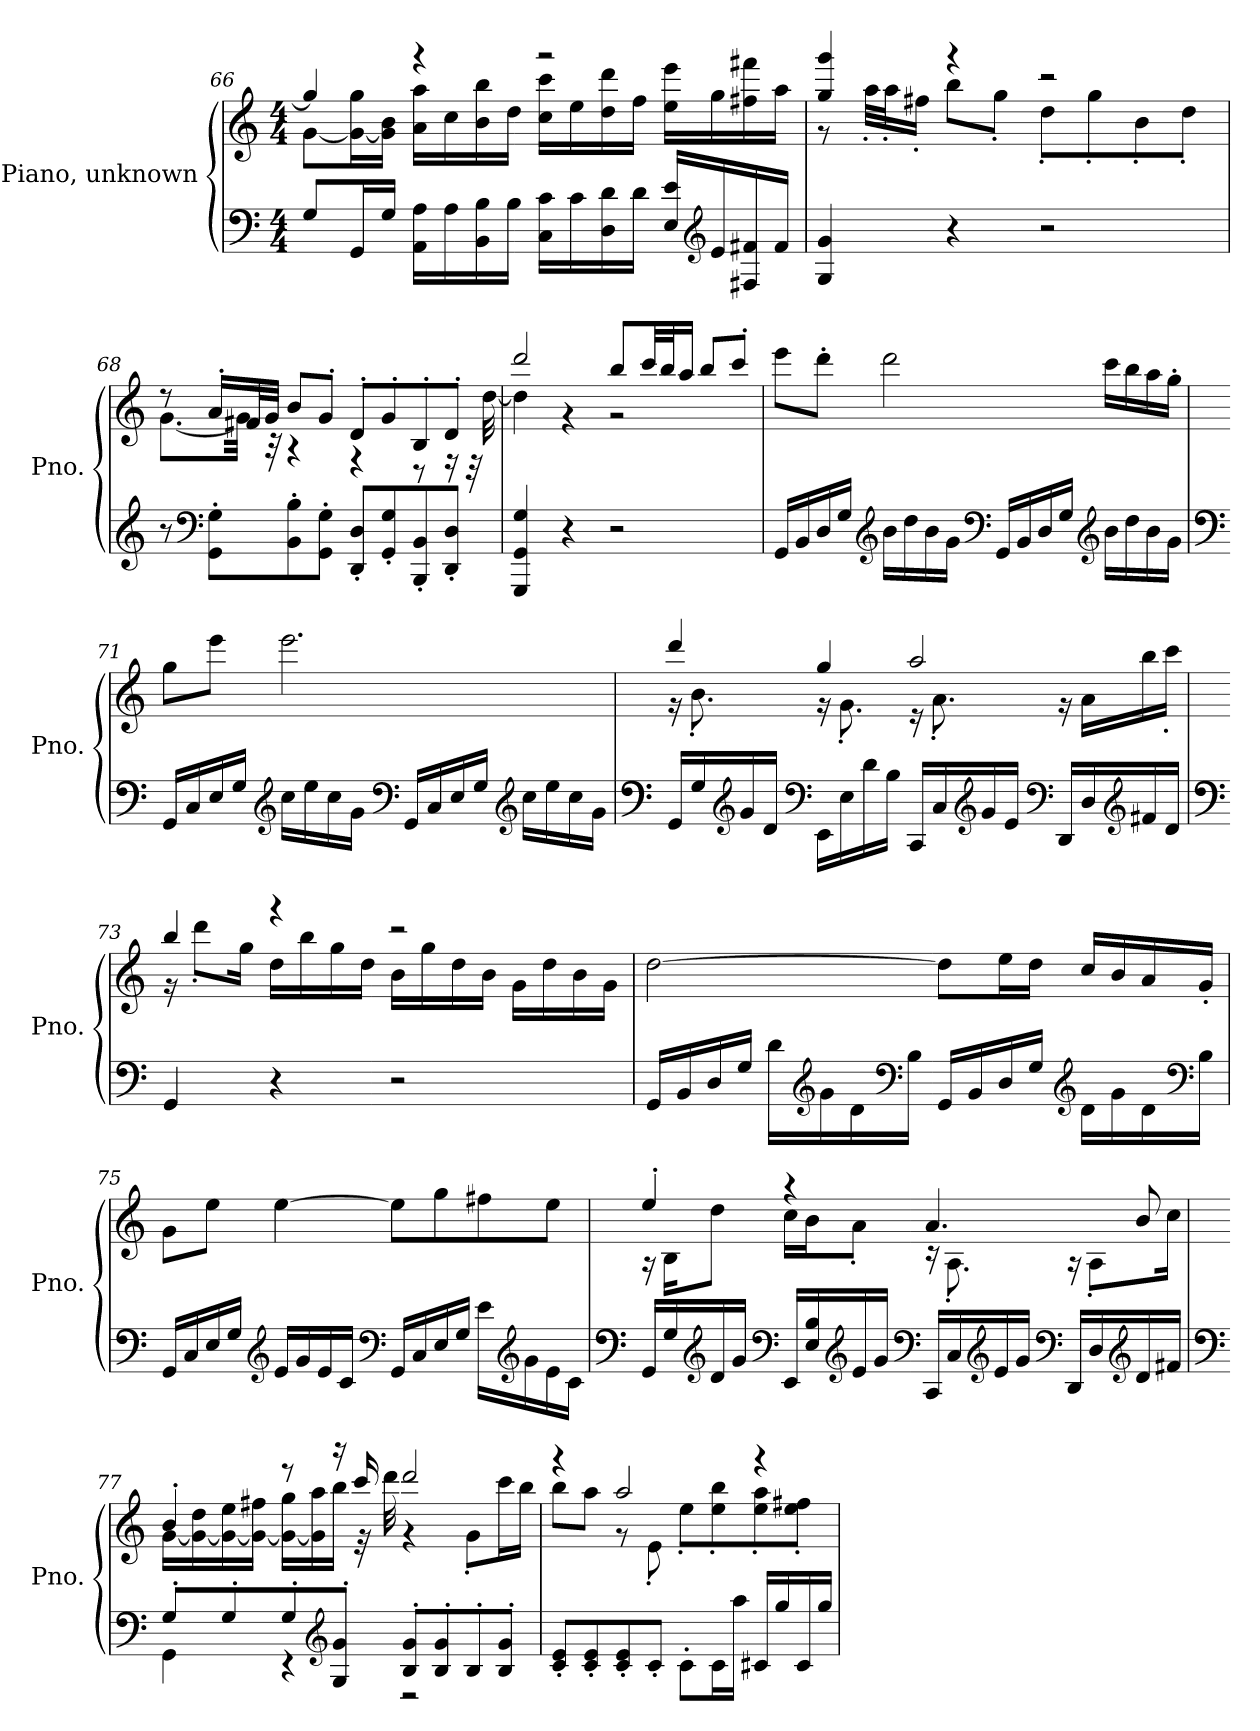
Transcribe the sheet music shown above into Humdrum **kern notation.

**kern	**kern
*part1	*part1
*staff2	*staff1
*I"Piano, unknown	*
*I'Pno.	*
!!LO:LB:g=z
*clefF4	*clefG2
*k[]	*k[]
*M4/4	*M4/4
=66	=66
*	*^
8G/L	4gg/]	[8g\L
16GG/L	.	16g\_ 16gg\L
16G/JJ	.	16g\] 16b\JJ
16AA\ 16A\LL	4r	16a\ 16aa\LL
16A\	.	16cc\
16BB\ 16B\	.	16b\ 16bb\
16B\JJ	.	16dd\JJ
16C\ 16c\LL	2r	16cc\ 16ccc\LL
16c\	.	16ee\
16D\ 16d\	.	16dd\ 16ddd\
16d\JJ	.	16ff\JJ
16E/ 16e/LL	.	16ee\ 16eee\LL
*clefG2	*	*
16e/	.	16gg\
16F#X/ 16f#X/	.	16ff#X\ 16fff#X\
16f#/JJ	.	16aa\JJ
=67	=67	=67
4G/ 4g/	4gg/ 4ggg/	8r
.	.	32aa'\LLL
.	.	32aa'\J
.	.	16ff#X'\JJ
4r	4r	8bb\L
.	.	8gg'\J
2r	2r	8dd'\L
.	.	8gg'\
.	.	8b'\
.	.	8dd'\J
!!LO:LB:g=z	!!
=68	=68	=68
8r	8r	[8.g\L
*clefF4	*	*
8GG\' 8G\'L	16a'/LL	.
.	32f#X/L	32g\Jkk]
.	32g/JJJ	32r
8BB\' 8B\'	8b/L	4r
8GG\' 8G\'J	8g'/J	.
8DD/' 8D/'L	8d'/L	4r
8GG/' 8G/'	8g'/	.
8BBB/' 8BB/'	8B'/	8r
8DD/' 8D/'J	8d'/J	16r
.	.	32r
.	.	[32dd\
=69	=69	=69
4GGG/ 4GG/ 4G/	2ddd/	4dd\]
4r	.	4r
2r	8bb/L	2r
.	32ccc/LL	.
.	32bb/J	.
.	16aa/JJ	.
.	8bb/L	.
.	8ccc'/J	.
*	*v	*v
!!LO:LB:g=z
=70	=70
16GG/LL	8eee\L
16BB/	.
16D/	8ddd'\J
16G/JJ	.
*clefG2	*
16b\LL	2ddd\
16dd\	.
16b\	.
16g\JJ	.
*clefF4	*
16GG/LL	.
16BB/	.
16D/	.
16G/JJ	.
*clefG2	*
16b\LL	16ccc\LL
16dd\	16bb\
16b\	16aa\
16g\JJ	16gg'\JJ
=71	=71
*clefF4	*
16GG/LL	8gg\L
16C/	.
16E/	8eee\J
16G/JJ	.
*clefG2	*
16cc\LL	2.eee\
16ee\	.
16cc\	.
16g\JJ	.
*clefF4	*
16GG/LL	.
16C/	.
16E/	.
16G/JJ	.
*clefG2	*
16cc\LL	.
16ee\	.
16cc\	.
16g\JJ	.
!!LO:LB:g=z
=72	=72
*clefF4	*
*	*^
16GG/LL	4ddd/	16r
16G/	.	8.b'\
*clefG2	*	*
16g/	.	.
16d/JJ	.	.
*clefF4	*	*
16EE\LL	4gg/	16r
16E\	.	8.g'\
16d\	.	.
16B\JJ	.	.
16CC/LL	2aa/	16r
16C/	.	8.a'\
*clefG2	*	*
16g/	.	.
16e/JJ	.	.
*clefF4	*	*
16DD/LL	.	16r
16D/	.	16a\LL
*clefG2	*	*
16f#X/	.	16bb\
16d/JJ	.	16ccc'\JJ
=73	=73	=73
*clefF4	*	*
4GG/	4bb/	16r
.	.	8ddd'\L
.	.	16gg\Jk
4r	4r	16dd\LL
.	.	16bb\
.	.	16gg\
.	.	16dd\JJ
2r	2r	16b\LL
.	.	16gg\
.	.	16dd\
.	.	16b\JJ
.	.	16g\LL
.	.	16dd\
.	.	16b\
.	.	16g\JJ
*	*v	*v
!!LO:PB:g=z
=74	=74
16GG/LL	[2dd\
16BB/	.
16D/	.
16G/JJ	.
16d\LL	.
*clefG2	*
16g\	.
16d\	.
*clefF4	*
16B\JJ	.
16GG/LL	8dd\L]
16BB/	.
16D/	16ee\L
16G/JJ	16dd\JJ
*clefG2	*
16d\LL	16cc/LL
16g\	16b/
16d\	16a/
*clefF4	*
16B\JJ	16g'/JJ
=75	=75
16GG/LL	8g\L
16C/	.
16E/	8ee\J
16G/JJ	.
*clefG2	*
16e/LL	[4ee\
16g/	.
16e/	.
16c/JJ	.
*clefF4	*
16GG/LL	8ee\L]
16C/	.
16E/	8gg\
16G/JJ	.
16e\LL	8ff#X\
*clefG2	*
16g\	.
16e\	8ee\J
16c\JJ	.
!!LO:LB:g=z
=76	=76
*clefF4	*
*	*^
16GG/LL	4ee'/	16r
16G/	.	16B\KL
*clefG2	*	*
16d/	.	8dd\J
16g/JJ	.	.
*clefF4	*	*
16EE/LL	4r	16cc\LL
16E/ 16B/	.	16b\J
*clefG2	*	*
16e/	.	8a'\J
16g/JJ	.	.
*clefF4	*	*
16CC/LL	4.a/	16r
16C/	.	8.A'\
*clefG2	*	*
16e/	.	.
16g/JJ	.	.
*clefF4	*	*
16DD/LL	.	16r
16D/	.	8A'\L
*clefG2	*	*
16d/	8b/	.
16f#X/JJ	.	16cc\Jk
!!LO:LB:g=z	!!
=77	=77	=77
*clefF4	*	*
*^	*	*
8G'/L	4GG\	4b'/	[16g\LL
.	.	.	16g\_ 16dd\
8G'/	.	.	16g\_ 16ee\
.	.	.	16g\_ 16ff#X\JJ
8G'/	4r	8r	16g\_ 16gg\LL
.	.	.	16g\] 16aa\
*clefG2	*	*	*
8G/' 8g/'J	.	16r	16bb\JJ
.	.	16ccc/	32r
.	.	.	32ddd\
8B/' 8g/'L	2r	2ddd/	4r
8B/' 8g/'	.	.	.
8B'/	.	.	8g'\L
8B/' 8g/'J	.	.	16ccc\L
.	.	.	16bb\JJ
*v	*v	*	*
=78	=78	=78
8c/' 8e/'L	4r	8bb\L
8c/' 8e/'	.	8aa\J
8c/' 8e/'	2aa/	8r
8c'/J	.	8e'\
8c'\L	.	8ee'\L
16c\L	.	8ee\' 8bb\'
16aa\JJ	.	.
16c#X/LL	4r	8ee\' 8aa\'
16gg/	.	.
16c#/	.	8ee\' 8ff#X\'J
16gg/JJ	.	.
*	*v	*v
=	=
*-	*-
